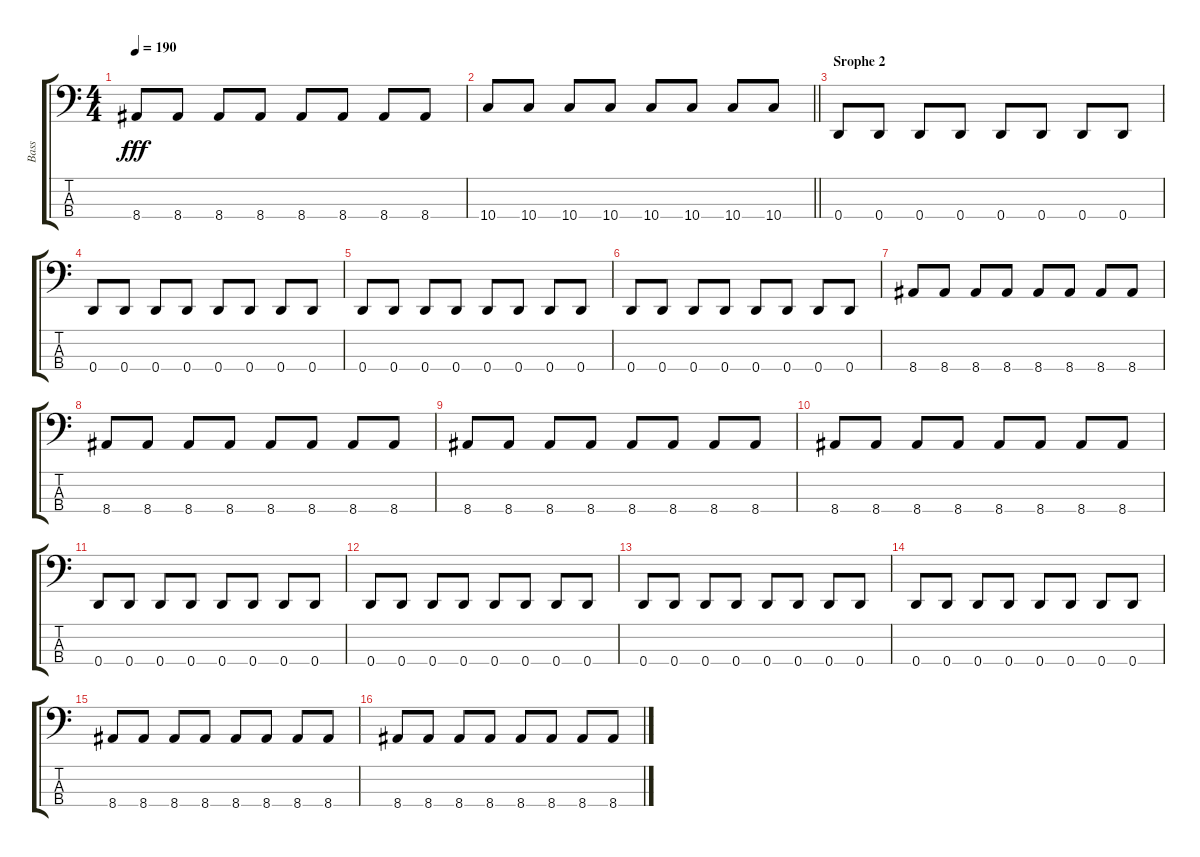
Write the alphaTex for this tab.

\track ("Bass" "Bass") {instrument electricbasspick}
\staff {score tabs}
\tuning (G2 D2 A1 D1) {hide}
\ts (4 4)
\tempo 190
\clef f4
\ks c
8.4.8{dy fff} 8.4.8 8.4.8 8.4.8 8.4.8 8.4.8 8.4.8 8.4.8 |
\barLineRight lightlight
10.4.8 10.4.8 10.4.8 10.4.8 10.4.8 10.4.8 10.4.8 10.4.8 |
\section ("" "Srophe 2")
0.4.8 0.4.8 0.4.8 0.4.8 0.4.8 0.4.8 0.4.8 0.4.8 |
0.4.8 0.4.8 0.4.8 0.4.8 0.4.8 0.4.8 0.4.8 0.4.8 |
0.4.8 0.4.8 0.4.8 0.4.8 0.4.8 0.4.8 0.4.8 0.4.8 |
0.4.8 0.4.8 0.4.8 0.4.8 0.4.8 0.4.8 0.4.8 0.4.8 |
8.4.8 8.4.8 8.4.8 8.4.8 8.4.8 8.4.8 8.4.8 8.4.8 |
8.4.8 8.4.8 8.4.8 8.4.8 8.4.8 8.4.8 8.4.8 8.4.8 |
8.4.8 8.4.8 8.4.8 8.4.8 8.4.8 8.4.8 8.4.8 8.4.8 |
8.4.8 8.4.8 8.4.8 8.4.8 8.4.8 8.4.8 8.4.8 8.4.8 |
0.4.8 0.4.8 0.4.8 0.4.8 0.4.8 0.4.8 0.4.8 0.4.8 |
0.4.8 0.4.8 0.4.8 0.4.8 0.4.8 0.4.8 0.4.8 0.4.8 |
0.4.8 0.4.8 0.4.8 0.4.8 0.4.8 0.4.8 0.4.8 0.4.8 |
0.4.8 0.4.8 0.4.8 0.4.8 0.4.8 0.4.8 0.4.8 0.4.8 |
8.4.8 8.4.8 8.4.8 8.4.8 8.4.8 8.4.8 8.4.8 8.4.8 |
8.4.8 8.4.8 8.4.8 8.4.8 8.4.8 8.4.8 8.4.8 8.4.8
